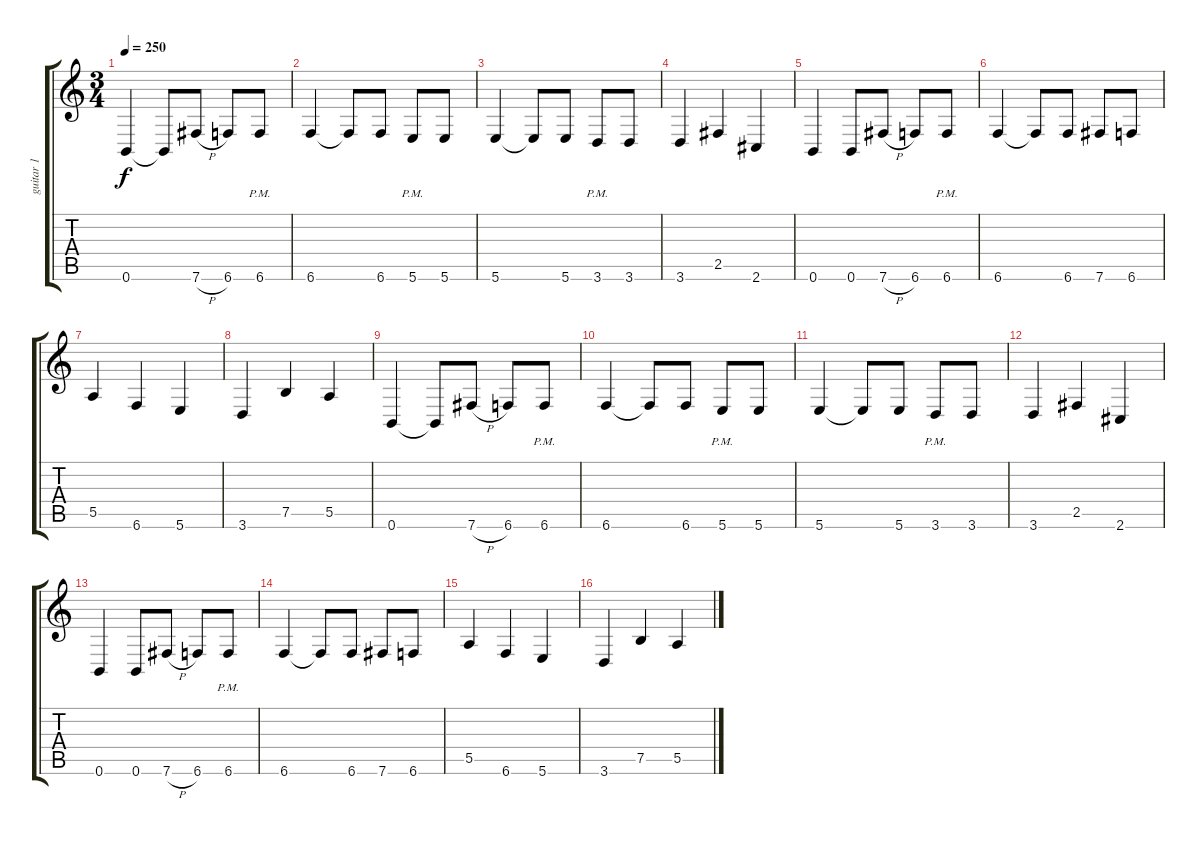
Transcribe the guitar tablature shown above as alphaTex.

\track ("guitar 1" "guitar 1") {instrument distortionguitar}
\staff {score tabs}
\tuning (B3 Gb3 D3 A2 E2 B1) {hide}
\ts (3 4)
\tempo 250
\clef g2
\ks c
0.6.4{dy f} 0.6{t}.8 7.6{h}.8 6.6.8 6.6{pm}.8 |
6.6.4 6.6{t}.8 6.6.8 5.6{pm}.8 5.6.8 |
5.6.4 5.6{t}.8 5.6.8 3.6{pm}.8 3.6.8 |
3.6.4 2.5.4 2.6.4 |
0.6.4 0.6.8 7.6{h}.8 6.6.8 6.6{pm}.8 |
6.6.4 6.6{t}.8 6.6.8 7.6.8 6.6.8 |
5.5.4 6.6.4 5.6.4 |
3.6.4 7.5.4 5.5.4 |
0.6.4 0.6{t}.8 7.6{h}.8 6.6.8 6.6{pm}.8 |
6.6.4 6.6{t}.8 6.6.8 5.6{pm}.8 5.6.8 |
5.6.4 5.6{t}.8 5.6.8 3.6{pm}.8 3.6.8 |
3.6.4 2.5.4 2.6.4 |
0.6.4 0.6.8 7.6{h}.8 6.6.8 6.6{pm}.8 |
6.6.4 6.6{t}.8 6.6.8 7.6.8 6.6.8 |
5.5.4 6.6.4 5.6.4 |
3.6.4 7.5.4 5.5.4
